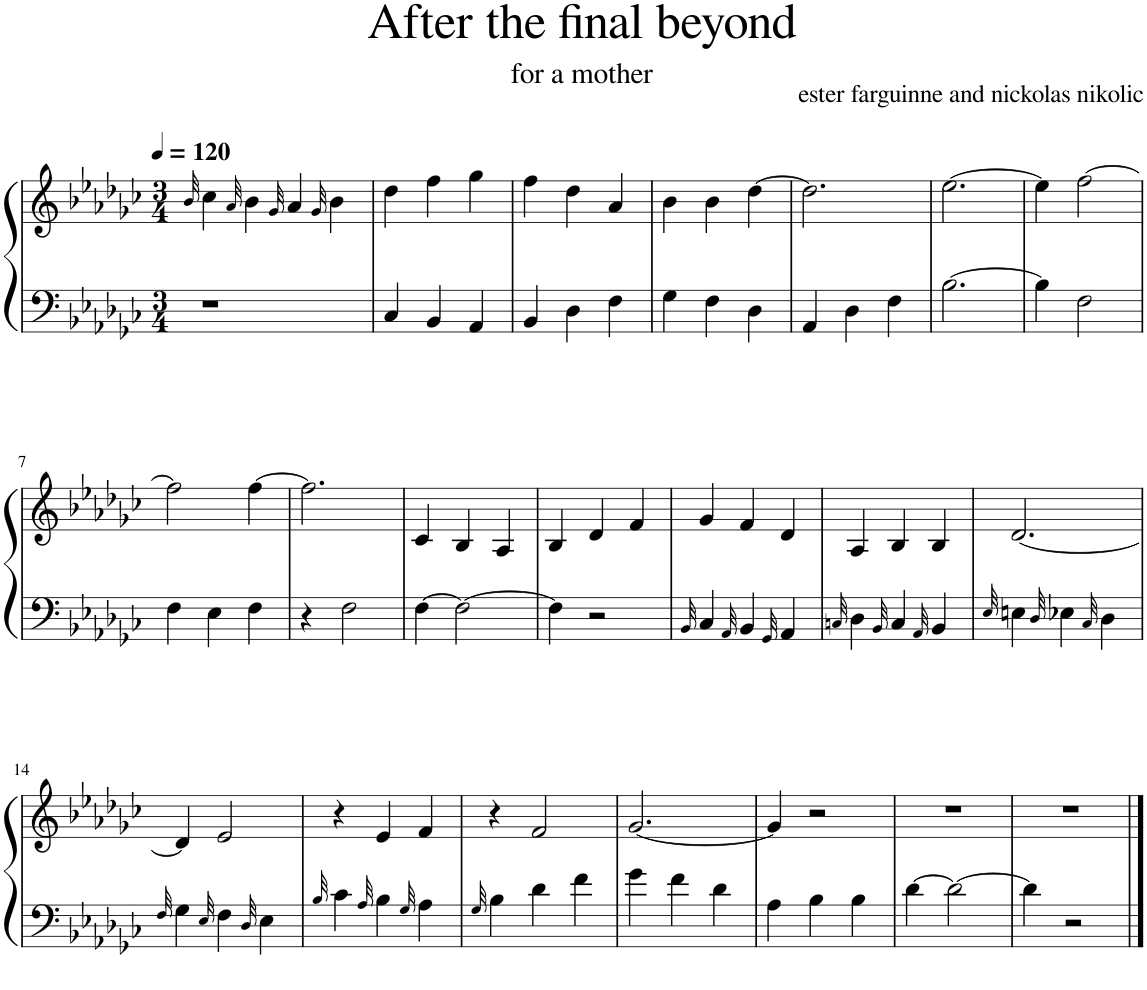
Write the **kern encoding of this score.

**kern	**kern
*part1	*part1
*staff2	*staff1
*I"Piano	*
*I'Pno.	*
*clefF4	*clefG2
*k[b-e-a-d-g-c-]	*k[b-e-a-d-g-c-]
*M3/4	*M3/4
*MM120	*MM120
=	=
.	32qb-/
2.r	4cc-\
.	32qa-/
.	4b-\
.	32qg-/
.	4a-/
.	32qg-/
4ryy	4b-\
=1	=1
4C-/	4dd-\
4r	4ff\
4BB-/	4gg-\
4AA-/	4ryy
=2	=2
4BB-/	4ff\
4D-\	4dd-\
4F\	4a-/
=3	=3
4G-\	4b-\
4F\	4b-\
4D-\	[4dd-\
=4	=4
4AA-/	2.dd-\]
4D-\	.
4F\	.
=5	=5
[2.B-\	[2.ee-\
=6	=6
4B-\]	4ee-\]
2F\	[2ff\
!!LO:LB:g=z
=7	=7
4F\	2ff\]
4E-\	.
4F\	[4ff\
=8	=8
4r	2.ff\]
2F\	.
=9	=9
[4F\	4c-/
2F\_	4B-/
.	4A-/
=10	=10
4F\]	4B-/
2r	4d-/
.	4f/
=11	=11
32qBB-/	.
4C-/	4g-/
32qAA-/	.
4BB-/	4f/
32qGG-/	.
4AA-/	4d-/
=12	=12
32qCn/	.
4D-\	4A-/
32qBB-/	.
4C/	4B-/
32qAA-/	.
4BB-/	4B-/
=13	=13
32qE-/	.
4En\	[2.d-/
32qD-/	.
4E-X\	.
32qC-/	.
4D-\	.
!!LO:LB:g=z
=14	=14
32qF/	.
4G-\	4d-/]
32qE-/	.
4F\	2e-/
32qD-/	.
4E-\	.
=15	=15
32qB-/	.
4c-\	4r
32qA-/	.
4B-\	4e-/
32qG-/	.
4A-\	4f/
=16	=16
32qG-/	.
4B-\	4r
4d-\	2f/
4f\	.
=17	=17
4g-\	[2.g-/
4f\	.
4d-\	.
=18	=18
4A-\	4g-/]
4B-\	2r
4B-\	.
=19	=19
[4d-\	2.r
2d-\_	.
=20	=20
4d-\]	2.r
2r	.
==	==
*-	*-
